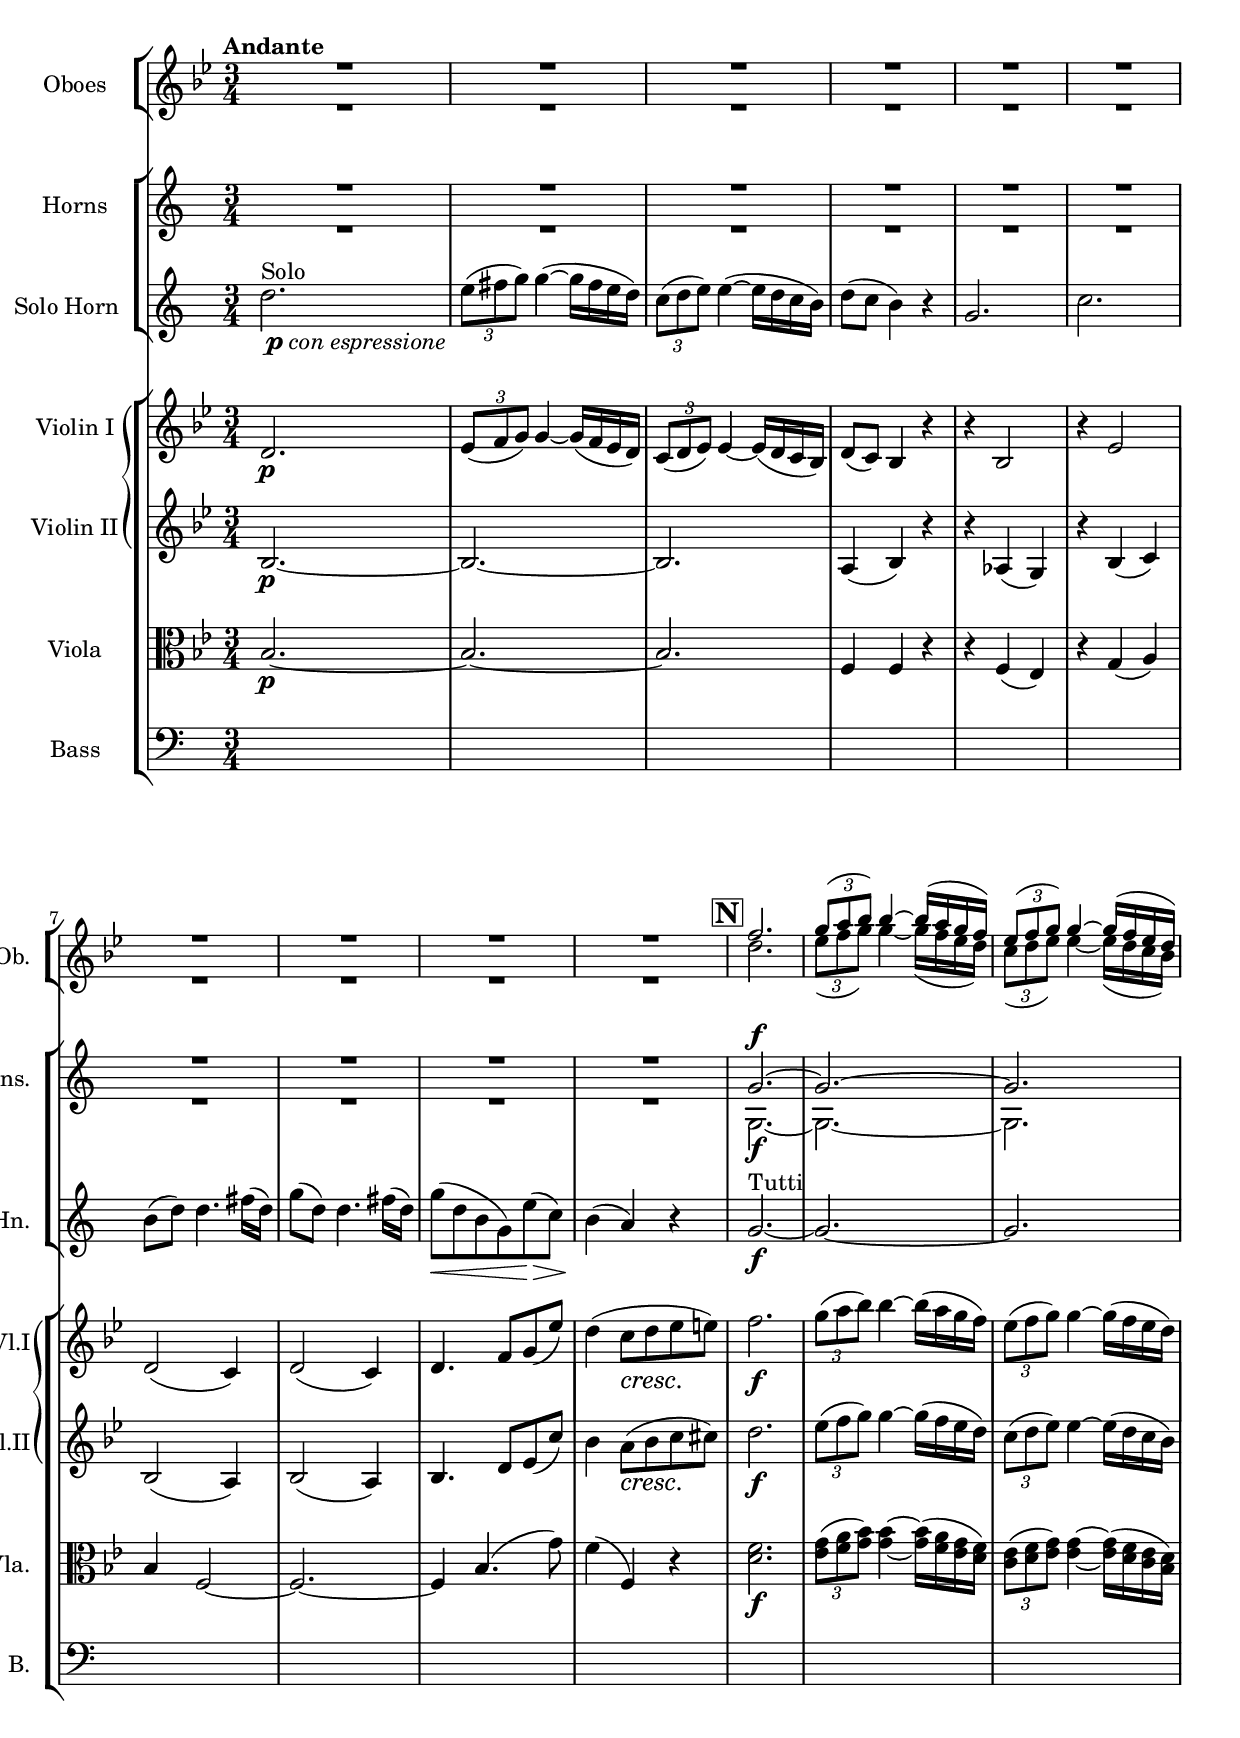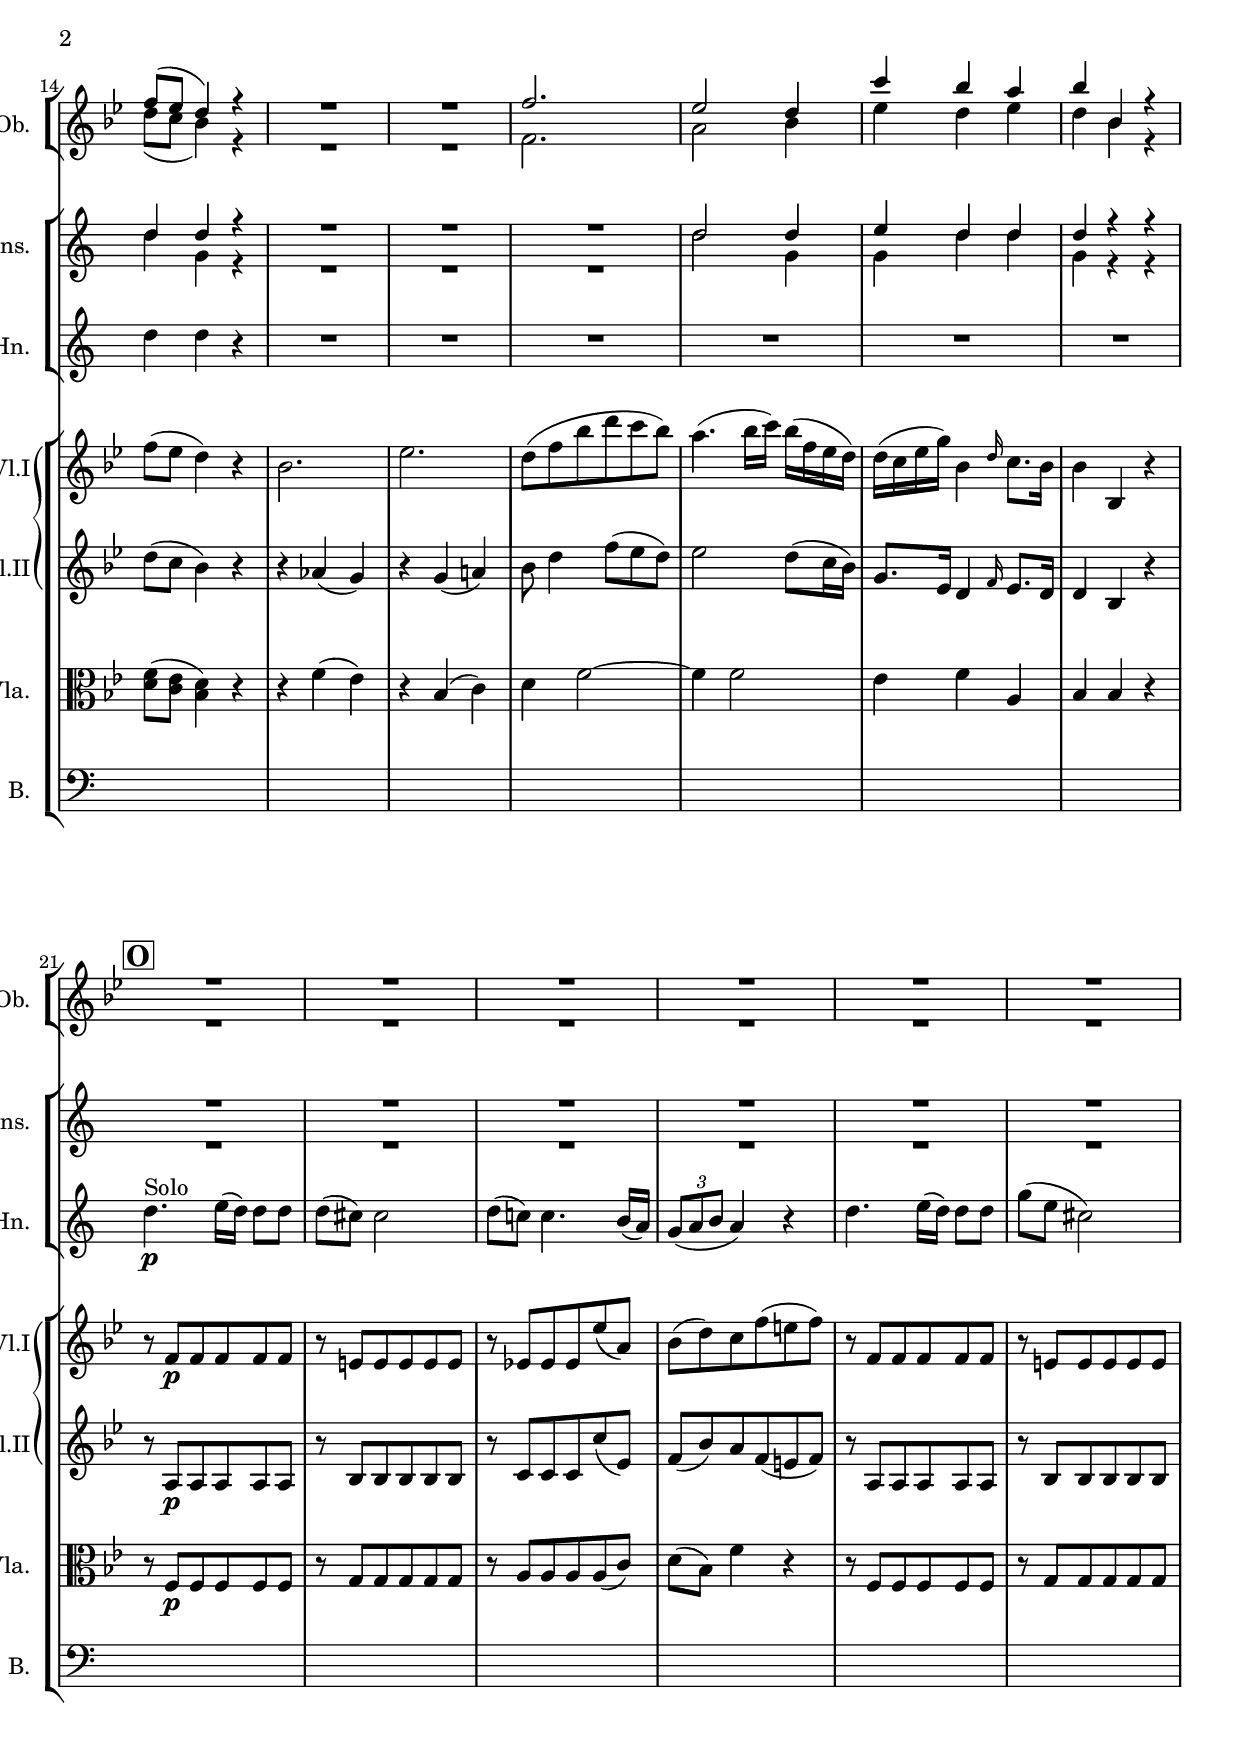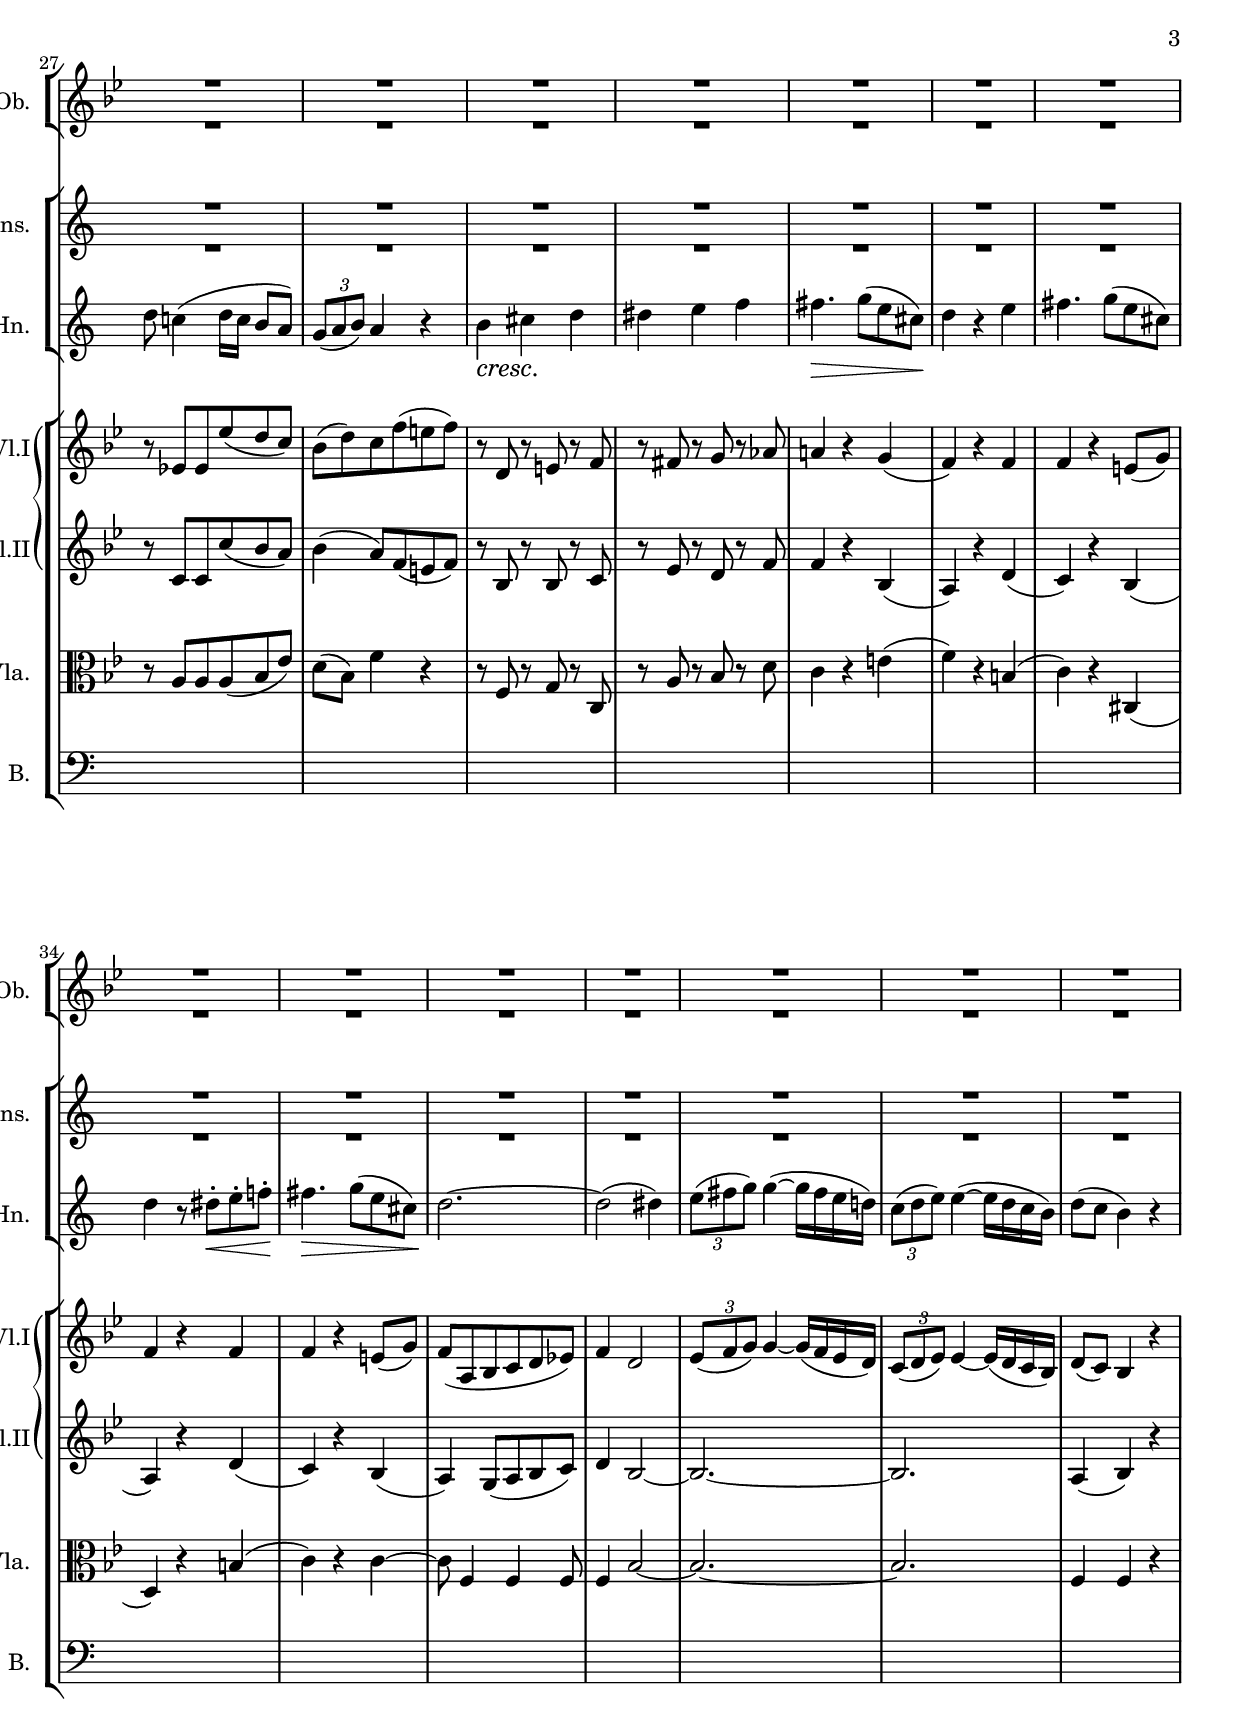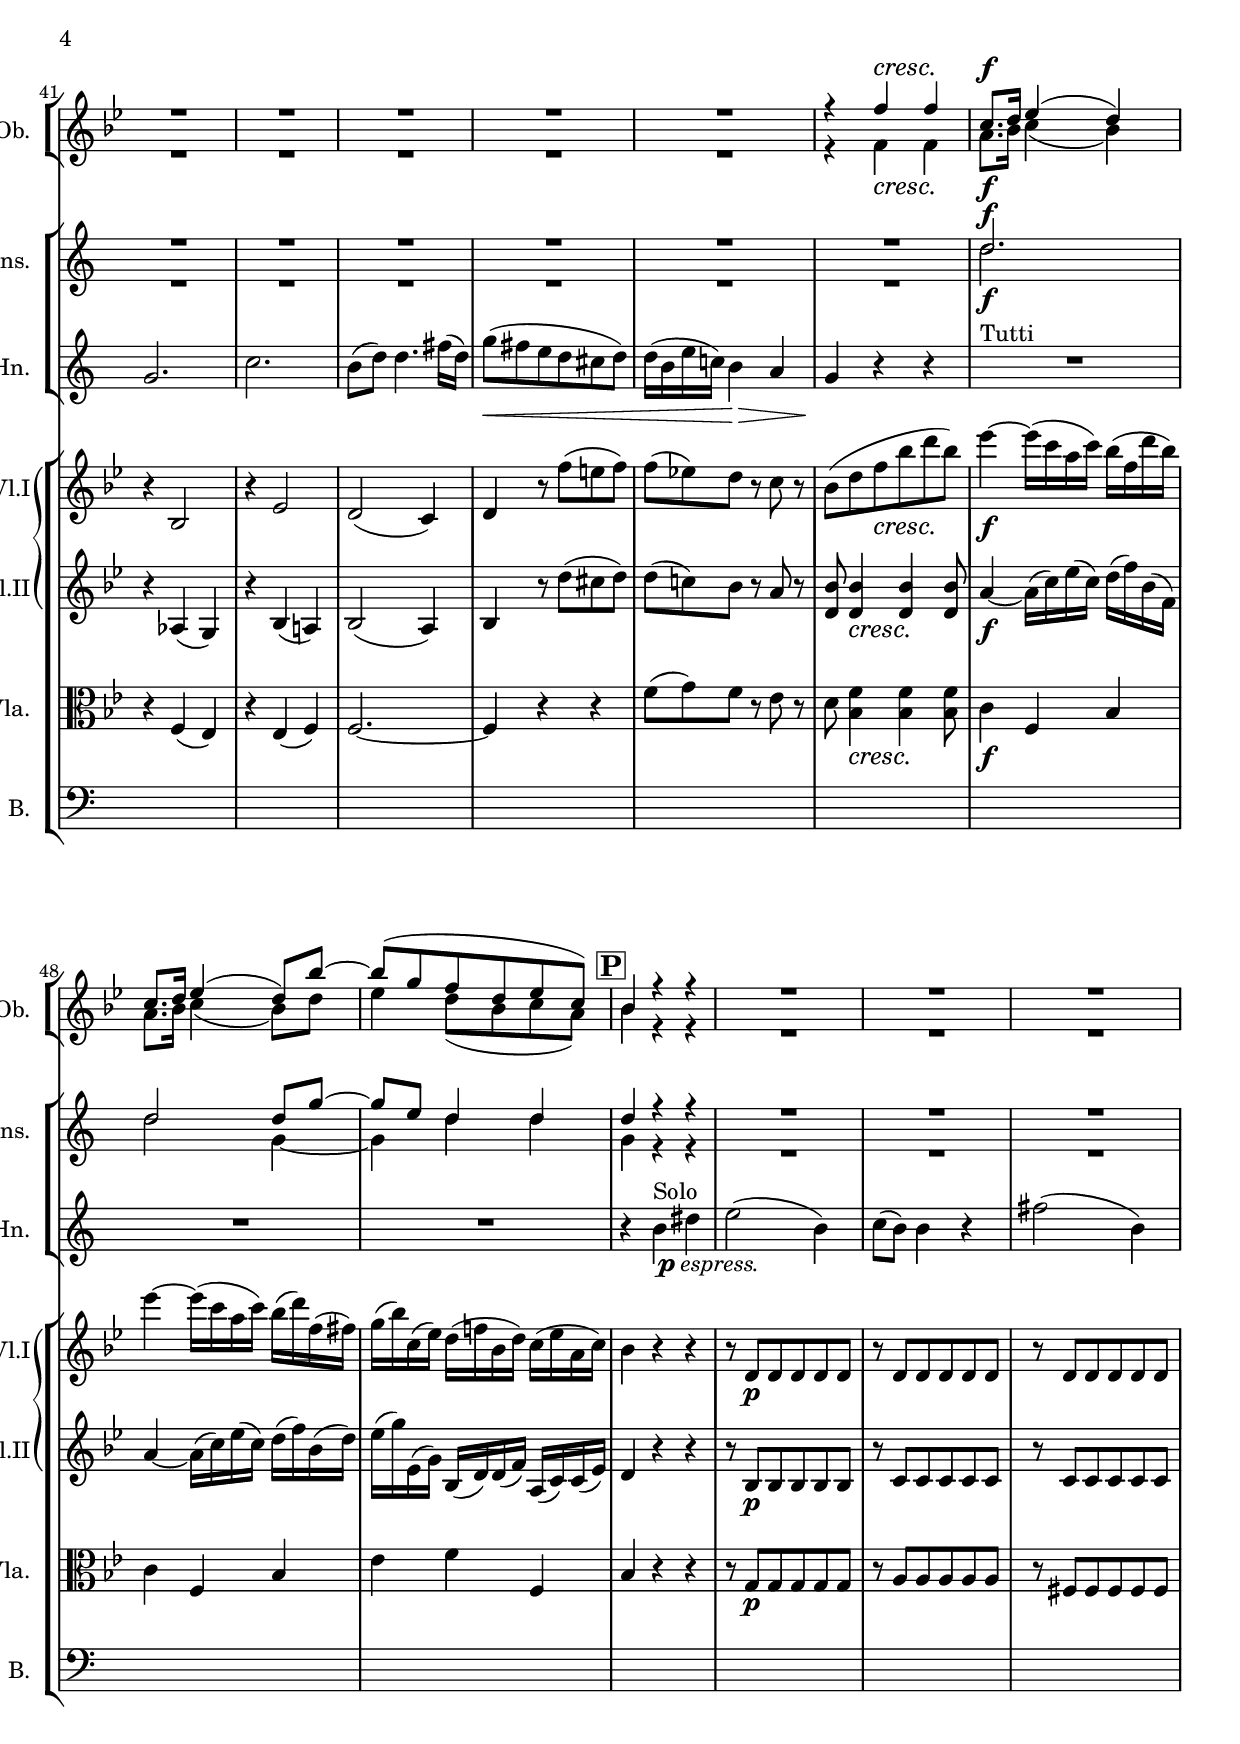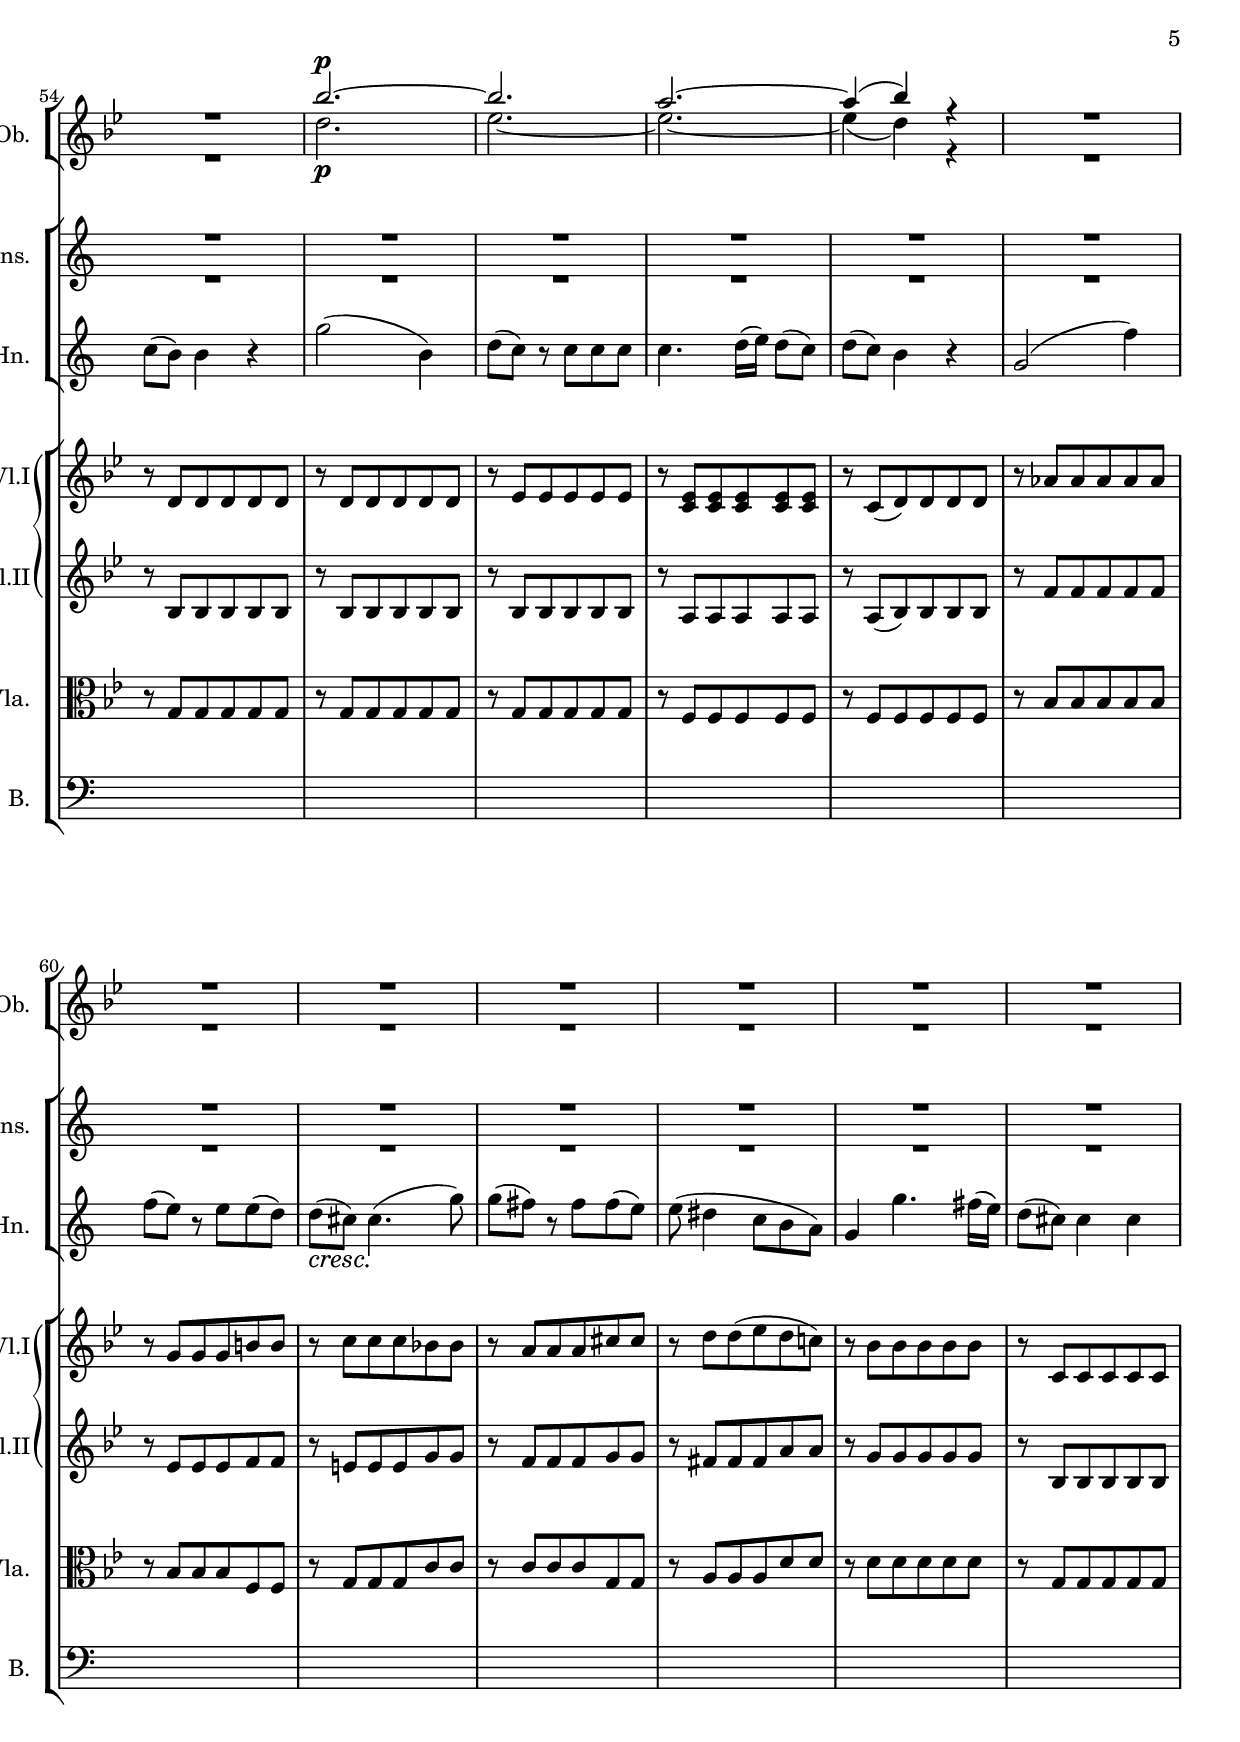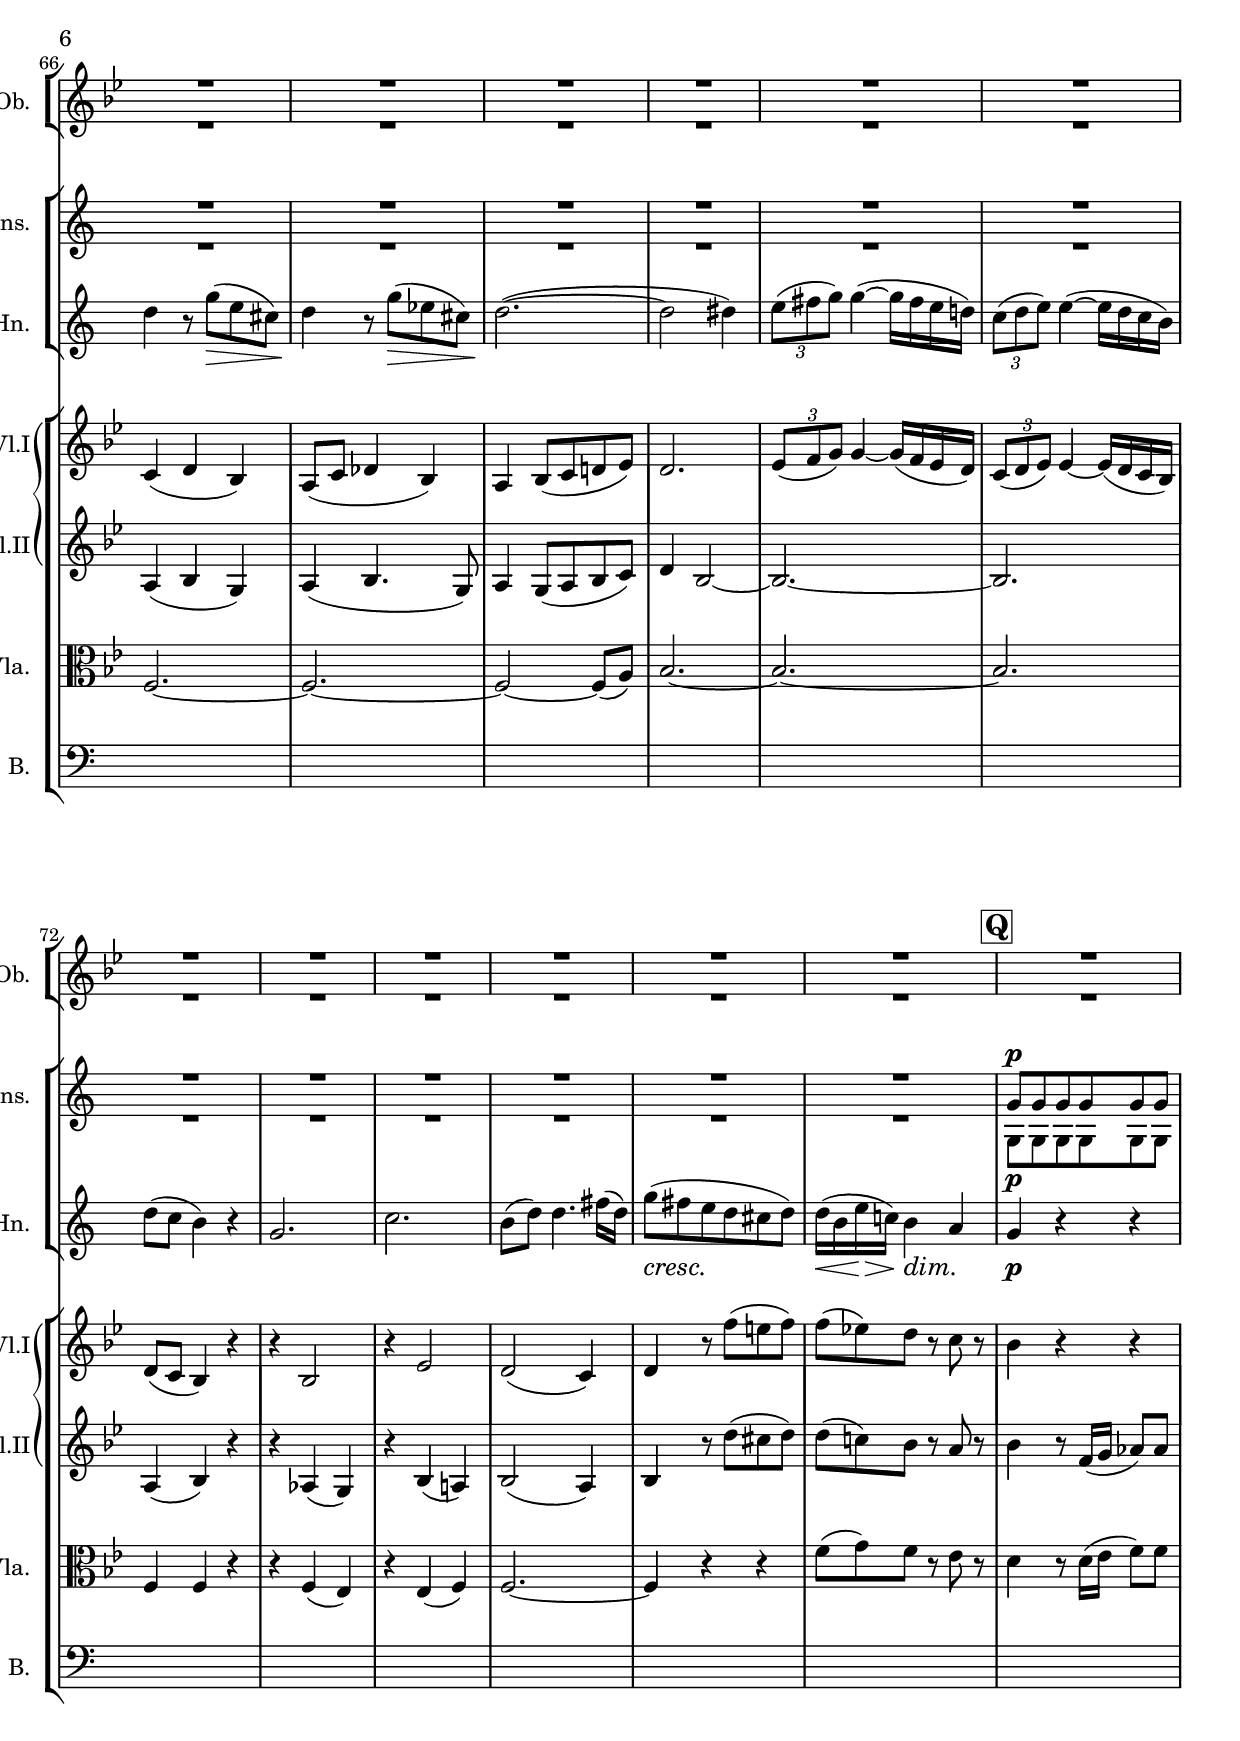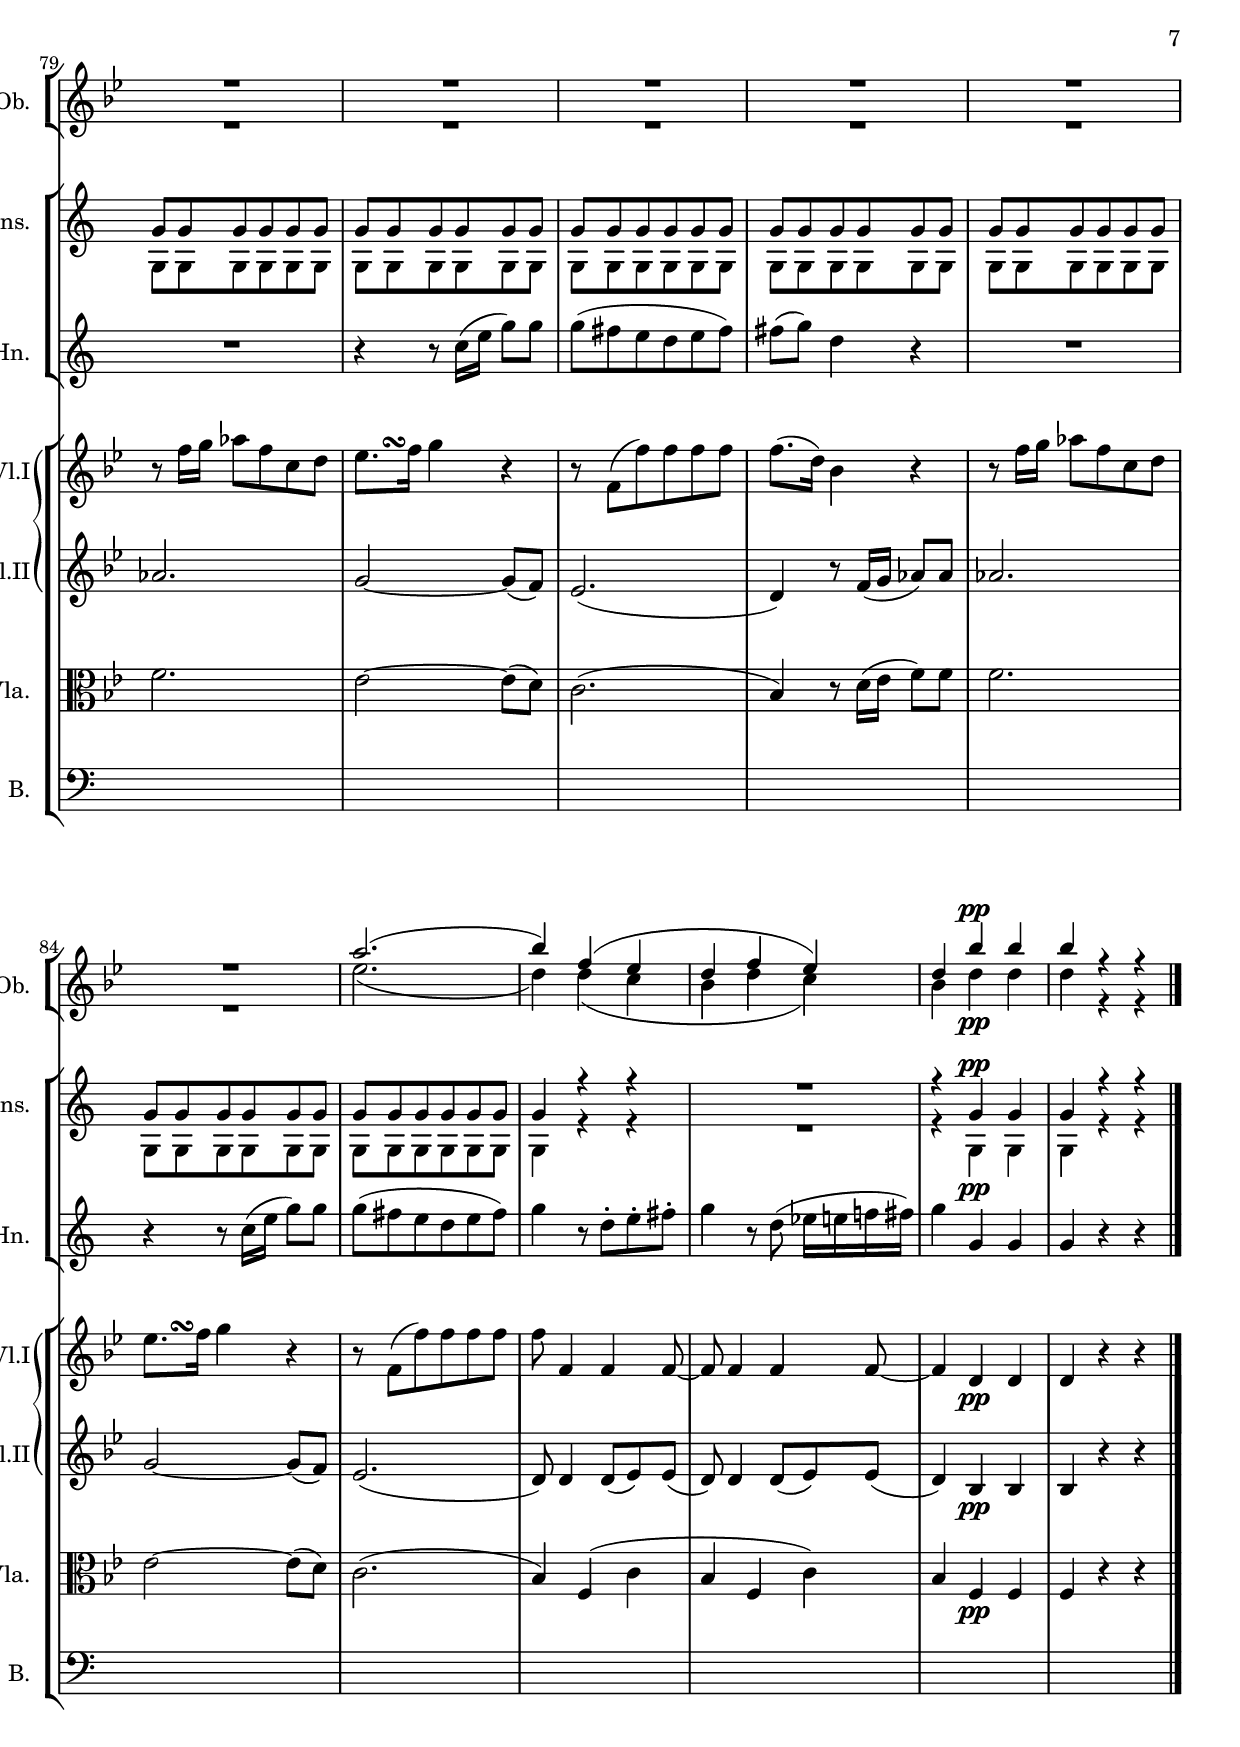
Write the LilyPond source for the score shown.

\version "2.12.2"

\include "defs.lyi"
oboeOneMvtII = \relative c''
{
  \key bes \major
  R2.*10 |

  %N
  f2. |
  \times 2/3 {g8( a bes)} bes4~ bes16( a g f) |
  \times 2/3 {ees8( f g)} g4~ g16( f ees d) |
  f8( ees d4) r |
  R2.*2 |
  f2. |
  ees2 d4 |
  c' bes a |
  bes bes, r |

  %O
  R2.*25 |
  \override DynamicTextSpanner #'dash-period = #-1.0
  \crescTextCresc
  r4 f'\< f |
  c8.\f d16 ees4( d) |
  c8. d16 ees4( d8) bes'~ |
  bes( g f d ees c) |

  %P
  bes4 r r |
  R2.*4 |
  bes'2.~\p |
  bes |
  a~ |
  a4( bes) r |
  R2.*19 |

  %Q
  R2.*7 |
  a2.( |
  bes4) f( ees |
  d f ees) |
  d bes'\pp bes |
  bes r r |
}

oboeTwoMvtII = \relative c''
{
  \key bes \major
  R2.*10 |

  %N
  d2. |
  \times 2/3 {ees8( f g)} g4~ g16( f ees d) |
  \times 2/3 {c8( d ees)} ees4~ ees16( d c bes) |
  d8( c bes4) r |
  R2.*2 |
  f2. |
  a2 bes4 |
  ees d ees |
  d bes r |

  %O
  R2.*25 |
  \override DynamicTextSpanner #'dash-period = #-1.0
  \crescTextCresc
  r4 f\< f |
  a8.\f bes16 c4( bes) |
  a8. bes16 c4( bes8) d |
  ees4 d8( bes c a) |

  %P
  bes4 r r |
  R2.*4 |
  d2.\p |
  ees~ |
  ees~ |
  ees4( d) r |
  R2.*19 |

  %Q
  R2.*7 |
  ees2.( |
  d4) d( c |
  bes d c) |
  bes d\pp d |
  d r r |
}

hornOneMvtII = \relative c''
{
  \transposition ees
  R2.*10 |

  %N
  g2.~\f |
  g~ |
  g |
  d'4 d r |
  R2.*3 |
  d2 d4 |
  e4 d d |
  d r r |

  %O
  R2.*26 |
  d2.\f |
  d2 d8 g~ |
  g e d4 d |

  %P
  d r r |
  R2.*27 |

  %Q
  g,8\p g g g g g |
  \repeat unfold 7 {g g g g g g |}
  g4 r r |
  R2. |
  r4 g\pp g |
  g r r |
}

hornTwoMvtII = \relative c'
{
  \transposition ees
  R2.*10 |

  %N
  g2.~\f |
  g~ |
  g |
  d''4 g, r |
  R2.*3 |
  d'2 g,4 |
  g4 d' d |
  g, r r |

  %O
  R2.*26 |
  d'2.\f |
  d2 g,4~ |
  g d' d |

  %P
  g, r r |
  R2.*27 |

  %Q
  g,8\p g g g g g |
  \repeat unfold 7 {g g g g g g |}
  g4 r r |
  R2. |
  r4 g\pp g |
  g r r |
}

\version "2.12.2"

hornMvtII = \relative c''
{
  \transposition ees
  \once \override Staff.DynamicText #'self-alignment-X = #LEFT
  d2.\pConEspressione^\solo |
  \times 2/3 {e8( fis g)} g4~( g16 fis e d) |
  \times 2/3 {c8( d e)} e4~( e16 d c b) |
  d8( c b4) r |
  g2. |
  c |
  b8( d) d4. fis16( d) |
  g8( d) d4. fis16( d) |
  g8(\< d b g) e'(\> c) |
  b4(\! a) r |

  %N
  g2.~\f^\tutti |
  g~ |
  g |
  d'4 d r |
  R2.*6 |

  %O
  d4.\p^\solo e16( d) d8 d |
  d( cis) cis2 |
  d8( c) c4. b16( a) |
  \times 2/3 {g8( a b} a4) r |
  d4. e16( d) d8 d |
  g8( e cis2) |
  d8 c4( d16 c b8 a) |
  \times 2/3 {g8( a b)} a4 r |
  \override DynamicTextSpanner #'dash-period = #-1.0
  \crescTextCresc
  b4\< cis d |
  dis e f |
  fis4.\> g8( e cis) |
  d4\! r e |
  fis4. g8( e cis) |
  \crescHairpin
  d4 r8 dis-.\< e-. f-. |
  fis4.\> g8( e cis) |
  d2.~\! |
  d2( dis4) |
  \times 2/3 {e8( fis g)} g4~( g16 fis e d) |
  \times 2/3 {c8( d e)} e4~( e16 d c b) |
  d8( c b4) r |
  g2. |
  c |
  b8( d) d4. fis16( d) |
  g8(\< fis e d cis d) |
  d16( b e c) b4\> a |
  g\! r r |
  s1*0^\tutti R2.*3 |

  %P
  r4
    \once \override Staff.DynamicText #'self-alignment-X = #LEFT
    b\pEspress^\solo dis |
  e2( b4) |
  c8( b) b4 r |
  fis'2( b,4) |
  c8( b) b4 r |
  g'2( b,4) |
  d8( c) r c c c |
  c4. d16( e) d8( c) |
  d( c) b4 r |
  g2( f'4) |
  f8( e) r e e( d) |
  \crescTextCresc
  d(\< cis) cis4.( g'8) |
  g8( fis)\! r fis fis( e) |
  e( dis4 c8 b a) |
  g4 g'4. fis16( e) |
  d8( cis) cis4 cis |
  d4 r8 g(\> e cis) |
  d4\! r8 g(\> ees cis) |
  d2.~(\! |
  d2 dis4) |
  \times 2/3 {e8( fis g)} g4~( g16 fis e d) |
  \times 2/3 {c8( d e)} e4~( e16 d c b) |
  d8( c b4) r |
  g2. |
  c |
  b8( d) d4. fis16( d) |
  \crescTextCresc
  g8(\< fis e d cis d) |
  \crescHairpin
  d16(\< b e\> c)
    \dimTextDim
    b4\> a |

  %Q
  g\p r r |
  R2. |
  r4 r8 c16( e g8) g |
  g( fis e d e fis) |
  fis( g) d4 r |
  R2. |
  r4 r8 c16( e g8) g |
  g( fis e d e fis) |
  g4 r8 d-. e-. fis-. |
  g4 r8 d( ees16 e f fis) |
  g4 g, g |
  g r r |
}


\version "2.12.2"

\include "defs.lyi"

violinOneMvtII = \relative c'
{
  \key bes \major
  d2.\p |
  \times 2/3 {ees8( f g)} g4~ g16( f ees d) |
  \times 2/3 {c8( d ees)} ees4~ ees16( d c bes) |
  d8( c) bes4 r |
  r4 bes2 |
  r4 ees2 |
  d2( c4) |
  d2( c4) |
  d4. f8 g( ees') |
  \override DynamicTextSpanner #'dash-period = #-1.0
  \crescTextCresc
  d4( c8\< d ees e) |

  %N
  f2.\f |
  \times 2/3 {g8( a bes)} bes4~ bes16( a g f) |
  \times 2/3 {ees8( f g)} g4~ g16( f ees d) |
  f8( ees d4) r |
  bes2. |
  ees |
  d8( f bes d c bes) |
  a4.( bes16 c) bes( f ees d) |
  d( c ees g) bes,4 \grace d16 c8. bes16 |
  bes4 bes, r |

  %O
  r8 f'\p f f f f |
  r e e e e e |
  r ees ees ees ees'( a,) |
  bes( d) c f( e f) |
  r f, f f f f |
  r e e e e e |
  r ees ees ees'( d c) |
  bes( d) c f( e f) |
  r d, r e r f |
  r fis r g r aes |
  a4 r g( |
  f) r f |
  f r e8( g) |
  f4 r f |
  f r e8( g) |
  f( a, bes c d ees) |
  f4 d2 |
  \times 2/3 {ees8( f g)} g4~ g16( f ees d) |
  \times 2/3 {c8( d ees)} ees4~ ees16( d c bes) |
  d8( c) bes4 r |
  r4 bes2 |
  r4 ees2 |
  d2( c4) |
  d4 r8 f'( e f) |
  f( ees) d r c r |
  bes( d f\< bes d bes) |
  ees4~\f ees16( c a c) bes( f d' bes) |
  ees4~ ees16( c a c) bes( d) f,( fis) |
  g( bes) c,( ees) d( f bes, d) c( ees a, c) |

  %P
  bes4 r r |
  r8 d,\p d d d d |
  \repeat unfold 4 {r d d d d d |}
  r ees ees ees ees ees |
  r <ees c> <ees c> <ees c> <ees c> <ees c> |
  r c( d) d d d |
  r aes' aes aes aes aes |
  r g g g b b |
  r c c c bes bes |
  r a a a cis cis |
  r d d( ees d c) |
  r bes bes bes bes bes |
  r c, c c c c |
  c4( d bes) |
  a8( c des4 bes) |
  a4 bes8( c d ees) |
  d2. |
  \times 2/3 {ees8( f g)} g4~ g16( f ees d) |
  \times 2/3 {c8( d ees)} ees4~ ees16( d c bes) |
  d8( c bes4) r |
  r4 bes2 |
  r4 ees2 |
  d2( c4) |
  d4 r8 f'( e f) |
  f( ees) d r c r |

  %Q
  bes4 r r |
  r8 f'16 g aes8 f c d |
  << {s8 s\turn} {ees8. f16} >> g4 r |
  r8 f,( f') f f f |
  f8.( d16) bes4 r |
  r8 f'16 g aes8 f c d |
  << {s8 s\turn} {ees8. f16} >> g4 r |
  r8 f,( f') f f f |
  f f,4 f f8~ |
  f f4 f f8~ |
  f4 d\pp d |
  d r r |
}


\version "2.12.2"

\include "defs.lyi"

violinTwoMvtII = \relative c'
{
  \key bes \major
  bes2.~\p |
  bes~ |
  bes |
  a4( bes) r |
  r aes( g) |
  r bes( c) |
  bes2( a4) |
  bes2( a4) |
  bes4. d8 ees( c') |
  \override DynamicTextSpanner #'dash-period = #-1.0
  \crescTextCresc
  bes4 a8(\< bes c cis) |

  %N
  d2.\f |
  \times 2/3 {ees8( f g)} g4~ g16( f ees d) |
  \times 2/3 {c8( d ees)} ees4~ ees16( d c bes) |
  d8( c bes4) r |
  r4 aes( g) |
  r g( a) |
  bes8 d4 f8( ees d) |
  ees2 d8( c16 bes) |
  g8. ees16 d4 \grace f16 ees8. d16 |
  d4 bes r |

  %O
  r8 a\p a a a a |
  r bes bes bes bes bes |
  r c c c c'( ees,) |
  f( bes) a f( e f) |
  r a, a a a a |
  r bes bes bes bes bes |
  r c c c'( bes a) |
  bes4( a8) f( e f) |
  r bes, r bes r c |
  r ees r d r f |
  f4 r bes,( |
  a) r d( |
  c) r bes( |
  a) r d( |
  c) r bes( |
  a) g8( a bes c) |
  d4 bes2~ |
  bes2.~ |
  bes |
  a4( bes) r |
  r aes( g) |
  r bes( a) |
  bes2( a4) |
  bes r8 d'( cis d) |
  d( c) bes r a r |
  <bes d,>8 <bes d,>4\< <bes d,> <bes d,>8 |
  a4~\f a16( c) ees( c) d( f) bes,( f) |
  a4~ a16( c) ees( c) d( f) bes,( d) |
  ees( g) ees,( g) bes,( d) d( f) a,( c) c( ees) |

  %P
  d4 r r |
  r8 bes\p bes bes bes bes |
  r c c c c c |
  r c c c c c |
  r bes bes bes bes bes |
  r bes bes bes bes bes |
  r bes bes bes bes bes |
  r a a a a a |
  r a( bes) bes bes bes |
  r f' f f f f |
  r ees ees ees f f |
  r e e e g g |
  r f f f g g |
  r fis fis fis a a |
  r g g g g g |
  r bes, bes bes bes bes |
  a4( bes g) |
  a( bes4. g8) |
  a4 g8( a bes c) |
  d4 bes2~ |
  bes2.~ |
  bes2. |
  a4( bes) r |
  r aes( g) |
  r bes( a) |
  bes2( a4) |
  bes r8 d'( cis d) |
  d( c) bes r a r |

  %Q
  bes4 r8 f16( g aes8) aes |
  aes2. |
  g2~ g8( f) |
  ees2.( |
  d4) r8 f16( g aes8) aes |
  aes2. |
  g2~ g8( f) |
  ees2.( |
  d8) d4 d8( ees) ees( |
  d) d4 d8( ees) ees( |
  d4) bes\pp bes |
  bes r r |
}


\version "2.12.2"

\include "defs.lyi"

violaMvtII = \relative c'
{
  \clef alto
  \key bes \major
  bes2.~\p |
  bes~ |
  bes |
  f4 f r |
  r f( ees) |
  r g( a) |
  bes f2~ |
  f2.~ |
  f4 bes4.( g'8) |
  f4( f,) r |

  %N
  <d' f>2.\f |
  \times 2/3 {<ees g>8( <f a> <g bes>)} <g bes>4~ <g bes>16( <f a> <ees g> <d f>) |
  \times 2/3 {<c ees>8( <d f> <ees g>)} <ees g>4~ <ees g>16( <d f> <c ees> <bes d>) |
  <d f>8( <c ees> <bes d>4) r |
  r f'( ees) |
  r bes( c) |
  d f2~ |
  f4 f2 |
  ees4 f a, |
  bes bes r |

  %O
  r8 f\p f f f f |
  r g g g g g |
  r a a a a( c) |
  d( bes) f'4 r |
  r8 f, f f f f |
  r g g g g g |
  r a a a( bes ees) |
  d( bes) f'4 r |
  r8 f, r g r c, |
  r a' r bes r d |
  c4 r e( |
  f) r b,( |
  c) r cis,( |
  d) r b'( |
  c) r c~ |
  c8 f,4 f f8 |
  f4 bes2~ |
  bes2.~ |
  bes |
  f4 f r |
  r f( ees) |
  r ees( f) |
  f2.~ |
  f4 r r |
  f'8( g) f r ees r |
  \override DynamicTextSpanner #'dash-period = #-1.0
  \crescTextCresc
  d <bes f'>4\< <bes f'> <bes f'>8 |
  c4\f f, bes |
  c f, bes |
  ees f f, |

  %P
  bes4 r r |
  r8 g\p g g g g |
  r a a a a a |
  r fis fis fis fis fis |
  r g g g g g |
  r g g g g g |
  r g g g g g |
  r f f f f f |
  r f f f f f |
  r bes bes bes bes bes |
  r bes bes bes f f |
  r g g g c c |
  r c c c g g |
  r a a a d d |
  r d d d d d |
  r g, g g g g |
  f2.~ |
  f~ |
  f2~ f8( a) |
  bes2.~ |
  bes~ |
  bes |
  f4 f r |
  r f( ees) |
  r ees( f) |
  f2.~ |
  f4 r r |
  f'8( g) f r ees r |

  %Q
  d4 r8 d16( ees f8) f |
  f2. |
  ees2~ ees8( d) |
  c2.( |
  bes4) r8 d16( ees f8) f |
  f2. |
  ees2~ ees8( d) |
  c2.( |
  bes4) f( c' |
  bes f c') |
  bes f\pp f |
  f r r |
}


\version "2.12.2"

\include "defs.lyi"

bassMvtII = \relative c
{
  \clef bass
}



\paper
{
  ragged-last-bottom = ##f
}

\score
{
  <<
    \new StaffGroup
    <<
      \override StaffGroup.SystemStartBracket #'collapse-height = #1
      \override Score.SystemStartBar #'collapse-height = #1
      \new Staff
      {
        #(set-accidental-style 'modern)
        \set Staff.instrumentName = "Oboes"
        \set Staff.shortInstrumentName = "Ob."
        \set Staff.midiInstrument = "oboe"
        <<
          \new Voice {\voiceOne \dynamicUp \oboeOneMvtII}
          \new Voice {\voiceTwo \dynamicDown \oboeTwoMvtII}
        >>
      }
    >>
    \new StaffGroup
    <<
      \new Staff
      {
        #(set-accidental-style 'modern)
        \set Staff.instrumentName = "Horns"
        \set Staff.shortInstrumentName = "Hns."
        \set Staff.midiInstrument = "french horn"
        <<
          \new Voice {\voiceOne \dynamicUp \hornOneMvtII}
          \new Voice {\voiceTwo \dynamicDown \hornTwoMvtII}
        >>
      }
      \new Staff
      {
        #(set-accidental-style 'modern)
        \set Staff.instrumentName = "Solo Horn"
        \set Staff.shortInstrumentName = "Hn."
        \set Staff.midiInstrument = "french horn"
        \hornMvtII
      }
    >>
    \new StaffGroup
    <<
      \new GrandStaff
      <<
        \new Staff
        {
          #(set-accidental-style 'modern)
          \set Staff.instrumentName = "Violin I"
          \set Staff.shortInstrumentName = "Vl.I"
          \set Staff.midiInstrument = "string ensemble 1"
          \violinOneMvtII
        }
        \new Staff
        {
          #(set-accidental-style 'modern)
          \set Staff.instrumentName = "Violin II"
          \set Staff.shortInstrumentName = "Vl.II"
          \set Staff.midiInstrument = "string ensemble 1"
          \violinTwoMvtII
        }
      >>
      \new Staff
      {
        #(set-accidental-style 'modern)
        \set Staff.instrumentName = "Viola"
        \set Staff.shortInstrumentName = "Vla."
        \set Staff.midiInstrument = "string ensemble 1"
        \violaMvtII
      }
      \new Staff
      {
        #(set-accidental-style 'modern)
        \set Staff.instrumentName = "Bass"
        \set Staff.shortInstrumentName = "B."
        \set Staff.midiInstrument = "string ensemble 1"
        << \outlineMvtII \bassMvtII >>
      }
    >>
  >>
  \layout
  {
  }
  \midi
  {
    \context
    {
      \Voice
      \remove "Dynamic_performer"
    }
  }
}

